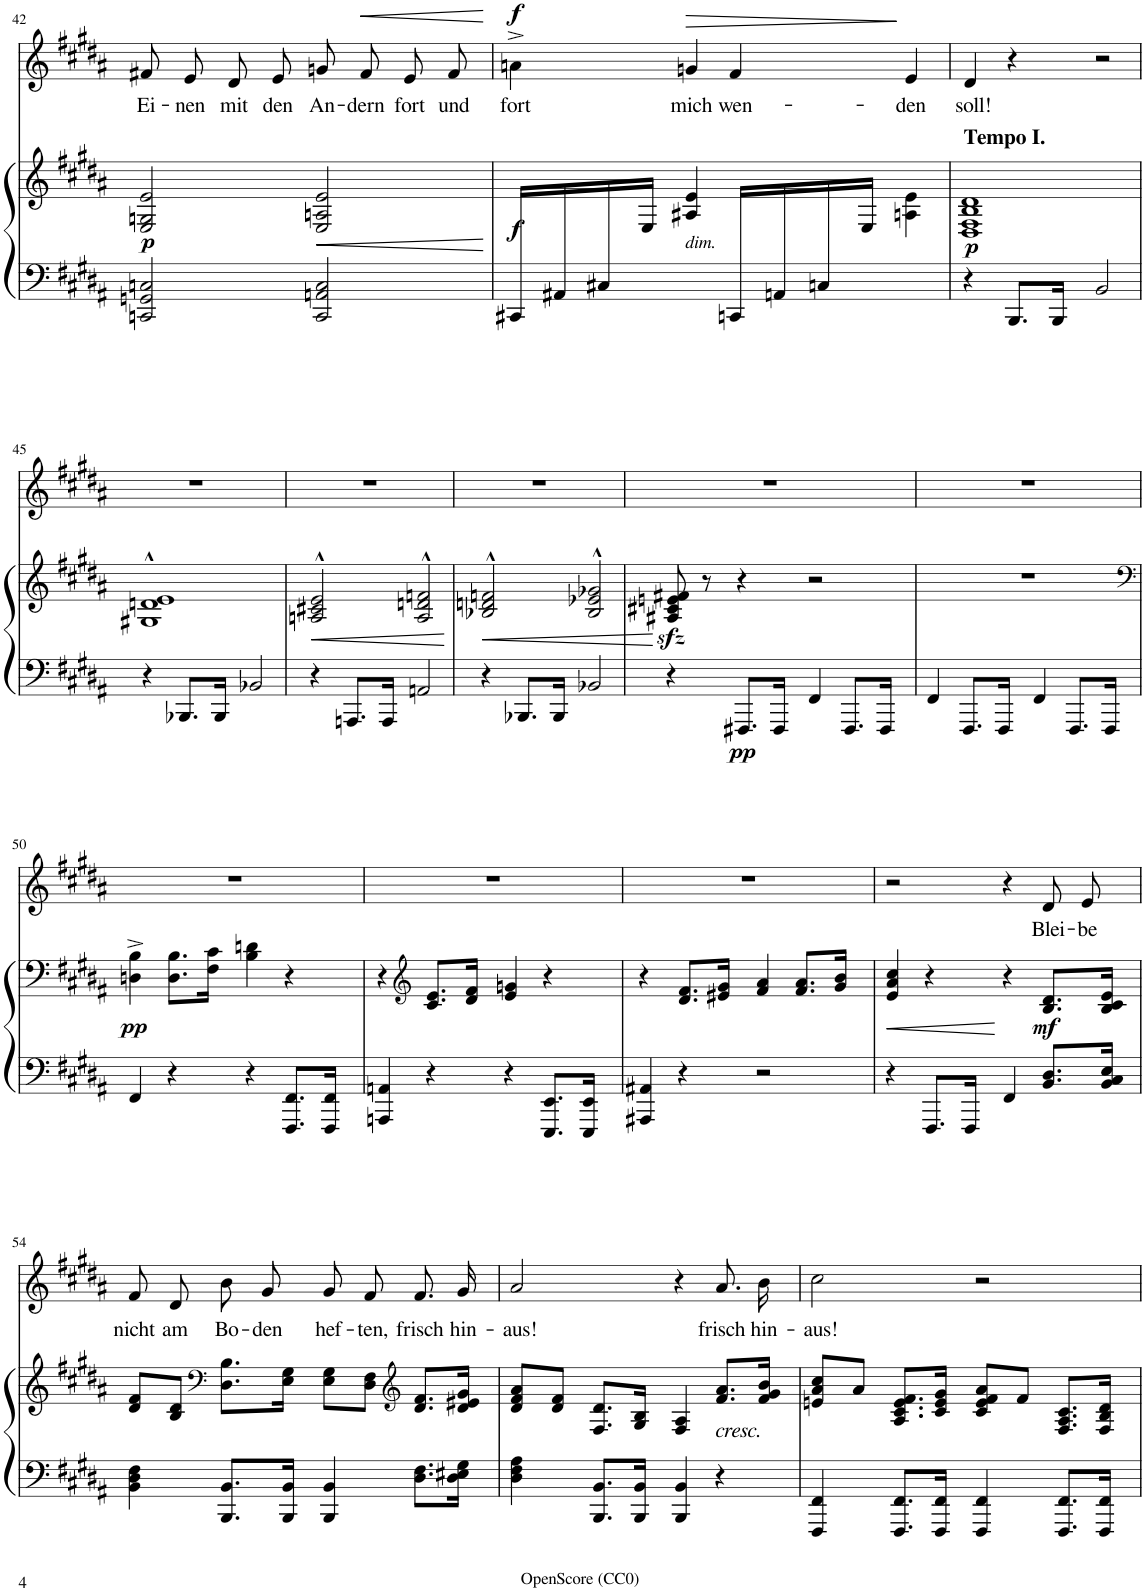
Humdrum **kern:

**kern	**kern	**dynam	**kern	**text	**dynam
*part2	*part2	*part2	*part1	*part1	*part1
*staff3	*staff2	*staff2/3	*staff1	*staff1	*staff1
*I"Piano	*	*	*I"Voice	*	*
*I'Pno	*	*	*	*	*
!!LO:PB:g=z
*clefF4	*clefG2	*	*clefG2	*	*
*k[f#c#g#d#a#]	*k[f#c#g#d#a#]	*	*k[f#c#g#d#a#]	*	*
*M4/4	*M4/4	*	*M4/4	*	*
*met(c)	*met(c)	*	*met(c)	*	*
=42	=42	=42	=42	=42	=42
!	!	!LO:DY:b	!	!LO:LY:b	!
2CCn/ 2GGn/ 2Cn/	2E/ 2Gn/ 2e/	p	8f#X/L	Ei-	.
!	!	!	!	!LO:LY:b	!
.	.	.	8e/J	-nen	.
!	!	!	!	!LO:LY:b	!
.	.	.	8d#/L	mit	.
!	!	!	!	!LO:LY:b	!
.	.	.	8e/J	den	.
!	!	!LO:HP:b	!	!LO:LY:b	!
2CC/ 2AAn/ 2C/	2E/ 2An/ 2e/	<	8gn/L	An-	.
!	!	!	!	!LO:LY:b	!LO:HP:b
.	.	.	8f#/J	-dern	<
!	!	!	!	!LO:LY:b	!
.	.	.	8e/L	fort	.
!	!	!	!	!LO:LY:b	!
.	.	.	8f#/J	und	.
.	.	[	.	.	[
=43	=43	=43	=43	=43	=43
*	*^	*	*	*	*
!	!	!	!LO:DY:a=2	!	!LO:LY:b	!LO:DY:a
16CC#X/LL	1ryy	8.ryy	f	4an^\	fort	f
16AA#X/	.	.	.	.	.	.
16C#X/	.	.	.	.	.	.
16ryy	.	16E/JJ	.	.	.	.
!LO:TX:a:i:t=dim.	!	!	!	!	!	!
!	!	!	!	!	!LO:LY:b	!LO:HP:b
4ryy	.	4A#X/ 4e/	.	4gn/	mich	>
!	!	!	!	!	!LO:LY:b	!
16CCn/LL	.	8.ryy	.	4f#/	wen-	.
16AAn/	.	.	.	.	.	.
16Cn/	.	.	.	.	.	.
4ryy	.	16E/JJ	.	.	.	.
!	!	!	!	!	!LO:LY:b	!
.	.	4An\ 4e\	.	4e/	-den	]
16ryy	.	.	.	.	.	.
*	*v	*v	*	*	*	*
=44	=44	=44	=44	=44	=44
!	!LO:TX:a:B:t=Tempo I.	!	!	!	!
!	!	!LO:DY:b	!	!LO:LY:b	!
4r	1D# 1F# 1B 1d#	p	4d#/	soll!	.
8.BBB/L	.	.	4r	.	.
16BBB/Jk	.	.	.	.	.
2BB/	.	.	2r	.	.
!!LO:LB:g=z
=45	=45	=45	=45	=45	=45
4r	1G#X^^ 1dn^^ 1e^^	.	1r	.	.
8.BBB-X/L	.	.	.	.	.
16BBB-/Jk	.	.	.	.	.
2BB-X/	.	.	.	.	.
=46	=46	=46	=46	=46	=46
!	!	!LO:HP:b	!	!	!
4r	2An/^^ 2c#X/^^ 2e/^^	<	1r	.	.
8.AAAn/L	.	.	.	.	.
16AAA/Jk	.	.	.	.	.
2AAn/	2A/^^ 2dn/^^ 2fn/^^	.	.	.	.
.	.	[	.	.	.
=47	=47	=47	=47	=47	=47
!	!	!LO:HP:b	!	!	!
4r	2B-X/^^ 2dn/^^ 2fn/^^	<	1r	.	.
8.BBB-X/L	.	.	.	.	.
16BBB-/Jk	.	.	.	.	.
2BB-X/	2B-/^^ 2e-X/^^ 2g-X/^^	.	.	.	.
.	.	[	.	.	.
=48	=48	=48	=48	=48	=48
4r	8A#X/zz< 8c#X/zz< 8en/zz< 8f#X/zz<	.	1r	.	.
.	8r	.	.	.	.
!	!	!LO:DY:b=2	!	!	!
8.FFF#X/L	4r	pp	.	.	.
16FFF#/Jk	.	.	.	.	.
4FF#/	2r	.	.	.	.
8.FFF#/L	.	.	.	.	.
16FFF#/Jk	.	.	.	.	.
=49	=49	=49	=49	=49	=49
4FF#/	1r	.	1r	.	.
8.FFF#/L	.	.	.	.	.
16FFF#/Jk	.	.	.	.	.
4FF#/	.	.	.	.	.
8.FFF#/L	.	.	.	.	.
16FFF#/Jk	.	.	.	.	.
!!LO:LB:g=z
=50	=50	=50	=50	=50	=50
*	*clefF4	*	*	*	*
!	!	!LO:DY:b	!	!	!
4FF#/	4Dn\^ 4B\^	pp	1r	.	.
4r	8.D\ 8.B\L	.	.	.	.
.	16F#\ 16c#\Jk	.	.	.	.
4r	4B\ 4dn\	.	.	.	.
8.FFF#/ 8.FF#/L	4r	.	.	.	.
16FFF#/ 16FF#/Jk	.	.	.	.	.
=51	=51	=51	=51	=51	=51
4AAAn/ 4AAn/	4r	.	1r	.	.
*	*clefG2	*	*	*	*
4r	8.c#/ 8.e/L	.	.	.	.
.	16d#/ 16f#/Jk	.	.	.	.
4r	4e/ 4gn/	.	.	.	.
8.EEE/ 8.EE/L	4r	.	.	.	.
16EEE/ 16EE/Jk	.	.	.	.	.
=52	=52	=52	=52	=52	=52
4AAA#X/ 4AA#X/	4r	.	1r	.	.
4r	8.d#/ 8.f#/L	.	.	.	.
.	16e#X/ 16g#/Jk	.	.	.	.
2r	4f#/ 4a#/	.	.	.	.
.	8.f#/ 8.a#/L	.	.	.	.
.	16g#/ 16b/Jk	.	.	.	.
=53	=53	=53	=53	=53	=53
!	!	!LO:HP:b	!	!	!
4r	4e/ 4a#/ 4cc#/	<	2r	.	.
8.FFF#/L	4r	.	.	.	.
16FFF#/Jk	.	.	.	.	.
4FF#/	4r	[	4r	.	.
!	!	!LO:DY:b	!	!LO:LY:b	!
8.BB/ 8.D#/L	8.B/ 8.d#/L	mf	8d#/L	Blei-	.
!	!	!	!	!LO:LY:b	!
.	.	.	8e/J	-be	.
16BB/ 16C#/ 16E/Jk	16B/ 16c#/ 16e/Jk	.	.	.	.
!!LO:LB:g=z
=54	=54	=54	=54	=54	=54
!	!	!	!	!LO:LY:b	!
4BB\ 4D#\ 4F#\	8d#/ 8f#/L	.	8f#/L	nicht	.
!	!	!	!	!LO:LY:b	!
.	8B/ 8d#/J	.	8d#/J	am	.
*	*clefF4	*	*	*	*
!	!	!	!	!LO:LY:b	!
8.BBB/ 8.BB/L	8.D#\ 8.B\L	.	8b/L	Bo-	.
!	!	!	!	!LO:LY:b	!
.	.	.	8g#/J	-den	.
16BBB/ 16BB/Jk	16E\ 16G#\Jk	.	.	.	.
!	!	!	!	!LO:LY:b	!
4BBB/ 4BB/	8E\ 8G#\L	.	8g#/L	hef-	.
!	!	!	!	!LO:LY:b	!
.	8D#\ 8F#\J	.	8f#/J	-ten,	.
*	*clefG2	*	*	*	*
!	!	!	!	!LO:LY:b	!
8.D#\ 8.F#\L	8.d#/ 8.f#/L	.	8.f#/L	frisch	.
!	!	!	!	!LO:LY:b	!
16D#\ 16E#X\ 16G#\Jk	16d#/ 16e#X/ 16g#/Jk	.	16g#/Jk	hin-	.
=55	=55	=55	=55	=55	=55
!	!	!	!	!LO:LY:b	!
4D#\ 4F#\ 4A#\	8d#/ 8f#/ 8a#/L	.	2a#/	-aus!	.
.	8d#/ 8f#/J	.	.	.	.
8.BBB/ 8.BB/L	8.F#/ 8.d#/L	.	.	.	.
16BBB/ 16BB/Jk	16G#/ 16B/Jk	.	.	.	.
4BBB/ 4BB/	4F#/ 4A#/	.	4r	.	.
!	!LO:TX:b:i:t=cresc.	!	!	!	!
!	!	!	!	!LO:LY:b	!
4r	8.f#/ 8.a#/L	.	8.a#/L	frisch	.
!	!	!	!	!LO:LY:b	!
.	16f#/ 16g#/ 16b/Jk	.	16b/Jk	hin-	.
=56	=56	=56	=56	=56	=56
!	!	!	!	!LO:LY:b	!
4FFF#/ 4FF#/	8en/ 8a#/ 8cc#/L	.	2cc#\	-aus!	.
.	8a#/J	.	.	.	.
8.FFF#/ 8.FF#/L	8.A#/ 8.c#/ 8.e/ 8.f#/L	.	.	.	.
16FFF#/ 16FF#/Jk	16c#/ 16e/ 16g#/Jk	.	.	.	.
4FFF#/ 4FF#/	8c#/ 8e/ 8f#/ 8a#/L	.	2r	.	.
.	8f#/J	.	.	.	.
8.FFF#/ 8.FF#/L	8.F#/ 8.A#/ 8.c#/L	.	.	.	.
16FFF#/ 16FF#/Jk	16F#/ 16B/ 16d#/Jk	.	.	.	.
=	=	=	=	=	=
*-	*-	*-	*-	*-	*-
